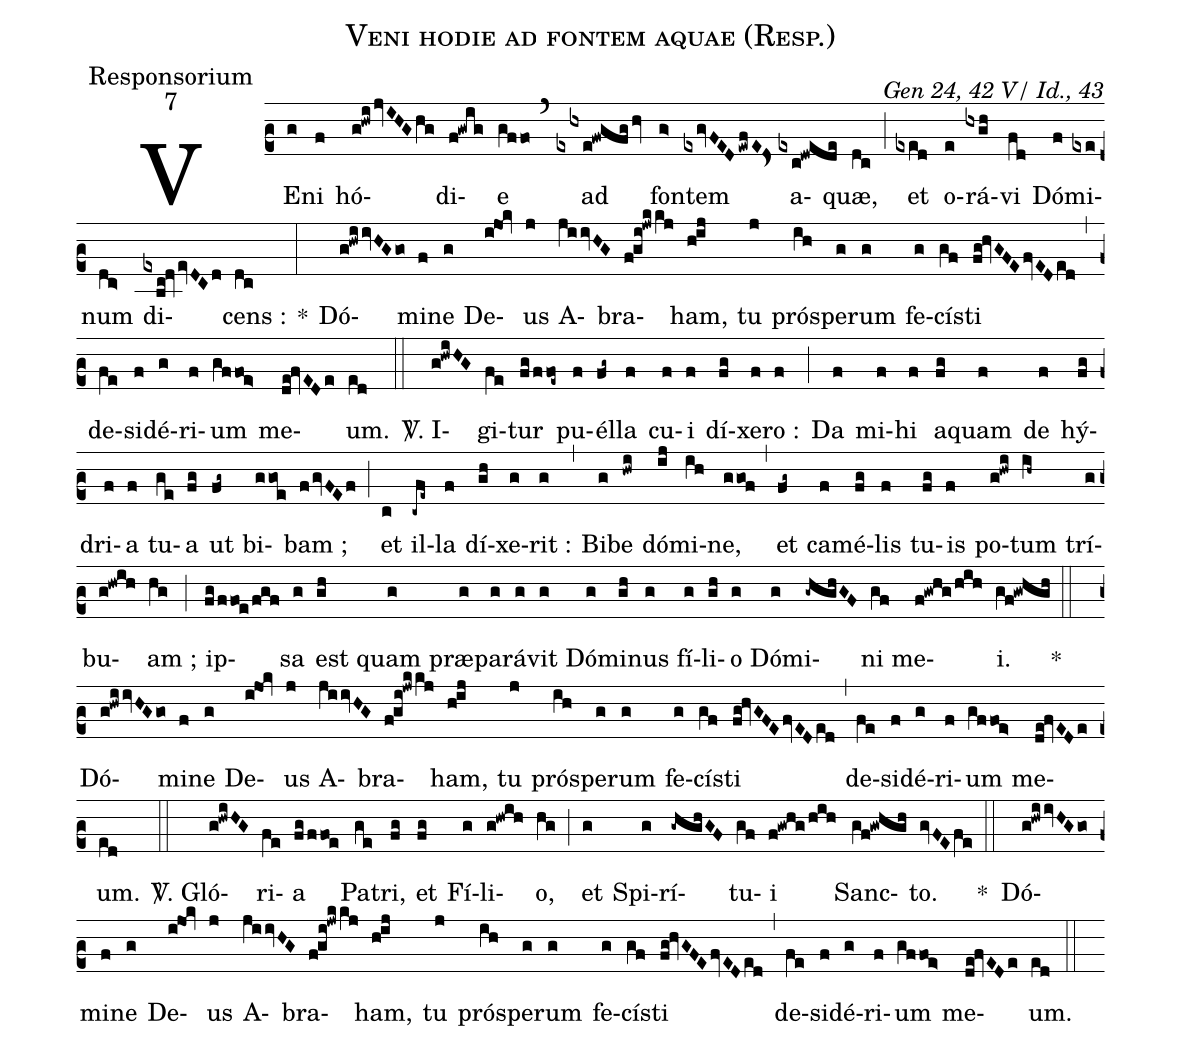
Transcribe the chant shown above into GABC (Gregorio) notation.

name:Veni hodie ad fontem aquae (Resp.);
office-part:Responsorium;
mode:7;
commentary:Gen 24, 42 V/ Id., 43;
%%
(c2)VE(g)ni(f) hó(g!hwi/jvIHGhg)di(f!gwig)e(gffo) (`) ad(exhxe!fwgfg/hv) fon(g>)tem(exgvFED/EwfE!Ds>) a(exc!dwede)quæ,(dc) (;) et(exed) o(e)rá(hxgh)vi(fd) Dó(f)mi(exe)num(dc>) di(exbc!dv/evDCd)cens :(dc) *(:) Dó(g!hwiivHGgo)mi(f)ne(g) De(i!jok)us(j) A(jiivHG)bra(f!gi!jwkkj)ham,(hij) tu(j) pró(ih)spe(g)rum(g) fe(g)cís(gf)ti(fg!hvGFEfvEDed) (,) de(fe)si(f)dé(g)ri(f)um(gffoe>) me(de!fvEDe)um.(ed) (::)

<sp>V/</sp>. I(g!hwiHG)gi(fe)tur(fg/ffoe~) pu(f)él(fg~)la(f) cu(f)i(f) dí(fg)xe(f)ro :(f) (;) Da(f) mi(f)hi(f) a(fg)quam(f) de(f) hý(fg)dri(f)a(f) tu(ge)a(fg) ut(fg~) bi(ggoe)bam ;(f/gvFEf) (;) et(c) il(-cfe~)la(f) dí(gh)xe(g)rit :(g) (,) Bi(g)be(hwi) dó(ij)mi(ih)ne,(ggof) (,) et(fg~) ca(f)mé(fg)lis(f) tu(fg)is(f) po(g!hwi)tum(ih~) trí(g)bu(g!hwih)am ;(hg) (;) ip(fg/ffoefgf)sa(g) est(gh) quam(g) præ(g)pa(g)rá(g)vit(g) Dó(g)mi(gh)nus(g) fí(g)li(gh)o(g) Dó(g)mi(-ghghGF)ni(gf) me(f!gwhg/hih)i.(gf!gwhgh) (::)
*() Dó(g!hwiivHGgo)mi(f)ne(g) De(i!jok)us(j) A(jiivHG)bra(f!gi!jwkkj)ham,(hij) tu(j) pró(ih)spe(g)rum(g) fe(g)cís(gf)ti(fg!hvGFEfvEDed) (,) de(fe)si(f)dé(g)ri(f)um(gffoe>) me(de!fvEDe)um.(ed) (::)

<sp>V/</sp>. Gló(g!hwiHG)ri(fe)a(fg/ffoe) Pa(ge)tri,(fg) et(fg) Fí(g)li(g!hwih)o,(hg) (;) et(g) Spi(g)rí(-ghghGF)tu(gf)i(f!gwhg/hih) Sanc(gf!gwhgh)to.(gvFEfe) (::)
*() Dó(g!hwiivHGgo)mi(f)ne(g) De(i!jok)us(j) A(jiivHG)bra(f!gi!jwkkj)ham,(hij) tu(j) pró(ih)spe(g)rum(g) fe(g)cís(gf)ti(fg!hvGFEfvEDed) (,) de(fe)si(f)dé(g)ri(f)um(gffoe>) me(de!fvEDe)um.(ed) (::)
